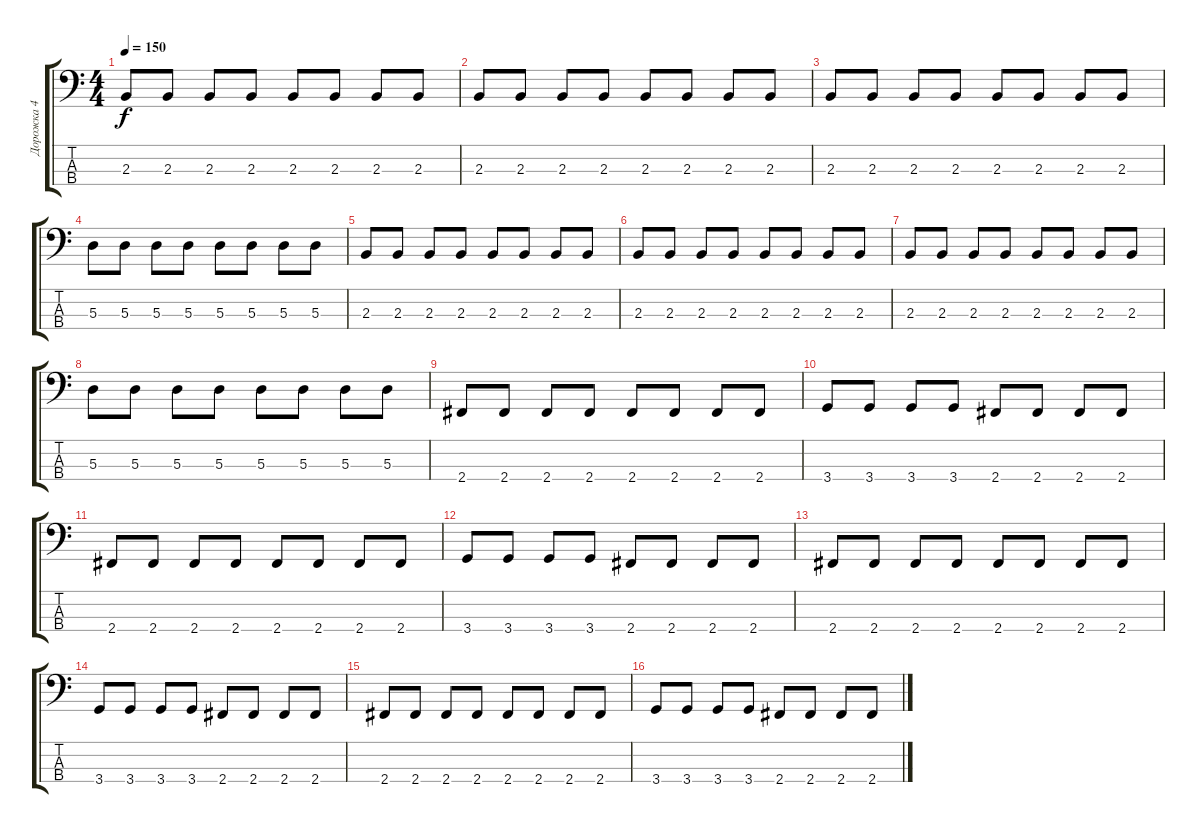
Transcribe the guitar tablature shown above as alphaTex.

\track ("Дорожка 4" "Дорожка 4") {instrument electricbassfinger}
\staff {score tabs}
\tuning (G2 D2 A1 E1) {hide}
\ts (4 4)
\tempo 150
\clef f4
\ks c
2.3.8{dy f} 2.3.8 2.3.8 2.3.8 2.3.8 2.3.8 2.3.8 2.3.8 |
2.3.8 2.3.8 2.3.8 2.3.8 2.3.8 2.3.8 2.3.8 2.3.8 |
2.3.8 2.3.8 2.3.8 2.3.8 2.3.8 2.3.8 2.3.8 2.3.8 |
5.3.8 5.3.8 5.3.8 5.3.8 5.3.8 5.3.8 5.3.8 5.3.8 |
2.3.8 2.3.8 2.3.8 2.3.8 2.3.8 2.3.8 2.3.8 2.3.8 |
2.3.8 2.3.8 2.3.8 2.3.8 2.3.8 2.3.8 2.3.8 2.3.8 |
2.3.8 2.3.8 2.3.8 2.3.8 2.3.8 2.3.8 2.3.8 2.3.8 |
5.3.8 5.3.8 5.3.8 5.3.8 5.3.8 5.3.8 5.3.8 5.3.8 |
2.4.8 2.4.8 2.4.8 2.4.8 2.4.8 2.4.8 2.4.8 2.4.8 |
3.4.8 3.4.8 3.4.8 3.4.8 2.4.8 2.4.8 2.4.8 2.4.8 |
2.4.8 2.4.8 2.4.8 2.4.8 2.4.8 2.4.8 2.4.8 2.4.8 |
3.4.8 3.4.8 3.4.8 3.4.8 2.4.8 2.4.8 2.4.8 2.4.8 |
2.4.8 2.4.8 2.4.8 2.4.8 2.4.8 2.4.8 2.4.8 2.4.8 |
3.4.8 3.4.8 3.4.8 3.4.8 2.4.8 2.4.8 2.4.8 2.4.8 |
2.4.8 2.4.8 2.4.8 2.4.8 2.4.8 2.4.8 2.4.8 2.4.8 |
3.4.8 3.4.8 3.4.8 3.4.8 2.4.8 2.4.8 2.4.8 2.4.8
